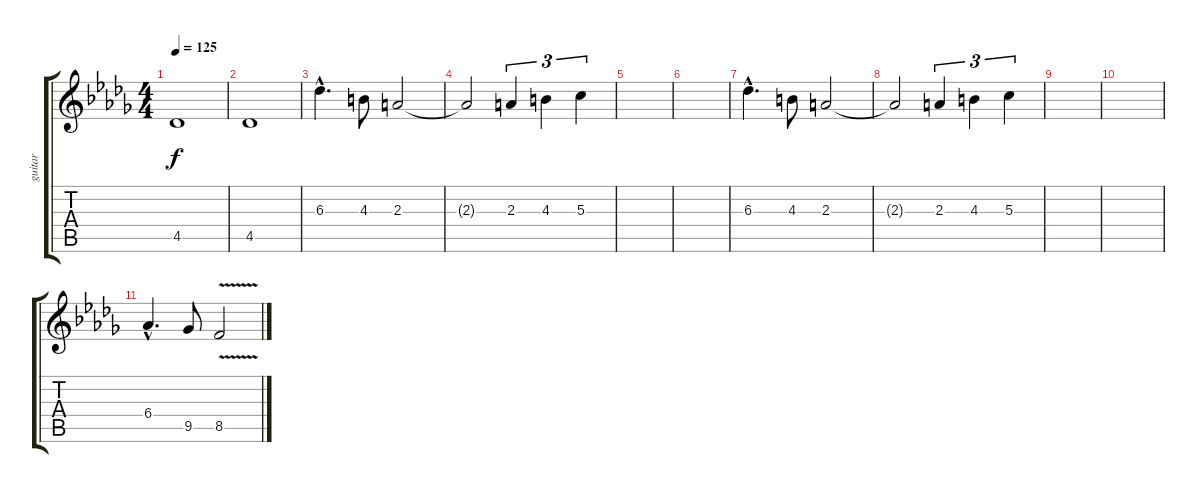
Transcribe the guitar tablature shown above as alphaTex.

\track ("guitar" "guitar") {instrument acousticguitarnylon}
\staff {score tabs}
\tuning (E4 B3 G3 D3 A2 E2) {hide}
\ts (4 4)
\tempo 125
\clef g2
\ks db
4.5.1{dy f} |
4.5.1 |
6.3{hac}.4{d} 4.3.8 2.3.2 |
2.3{t}.2 2.3.4{tu (3 2)} 4.3.4{tu (3 2)} 5.3.4{tu (3 2)} |
|
|
6.3{hac}.4{d} 4.3.8 2.3.2 |
2.3{t}.2 2.3.4{tu (3 2)} 4.3.4{tu (3 2)} 5.3.4{tu (3 2)} |
|
|
6.4{hac}.4{d} 9.5.8 8.5{v}.2
